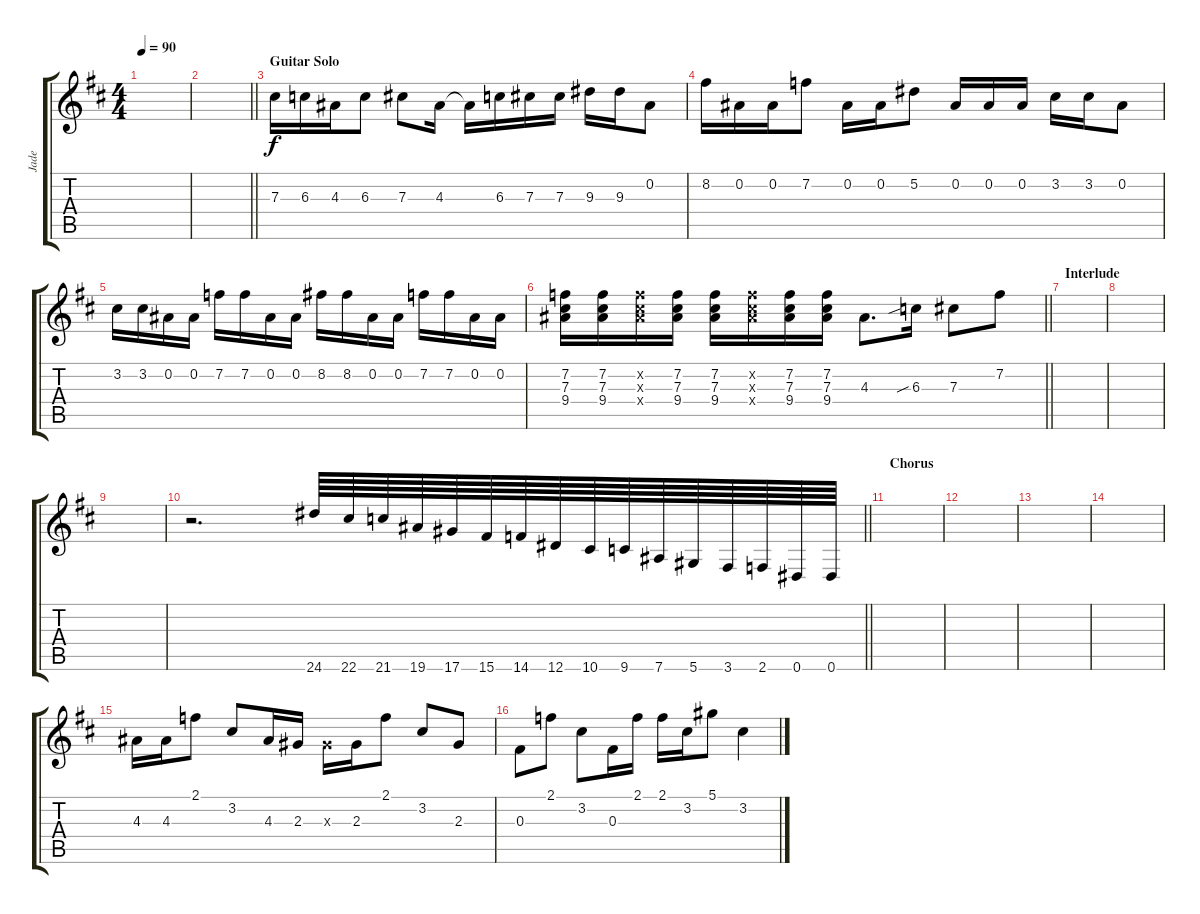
\track ("Jade" "Jade") {instrument distortionguitar}
\staff {score tabs}
\tuning (Eb4 Bb3 Gb3 Db3 Ab2 Eb2) {hide}
\ts (4 4)
\tempo 90
\clef g2
\ks d
|
\barLineRight lightlight
|
\section ("" "Guitar Solo")
7.3.16 6.3.16 4.3.16 6.3.8 7.3.8 4.3.16 4.3{t}.16 6.3.16 7.3.16 7.3.16 9.3.16 9.3.16 0.2.8 |
8.2.16 0.2.16 0.2.16 7.2.8 0.2.16 0.2.16 5.2.8 0.2.16 0.2.16 0.2.16 3.2.16 3.2.16 0.2.8 |
3.2.16 3.2.16 0.2.16 0.2.16 7.2.16 7.2.16 0.2.16 0.2.16 8.2.16 8.2.16 0.2.16 0.2.16 7.2.16 7.2.16 0.2.16 0.2.16 |
\barLineRight lightlight
(7.2 7.3 9.4).16 (7.2 7.3 9.4).16 (7.2{x} 7.3{x} 9.4{x}).16 (7.2 7.3 9.4).16 (7.2 7.3 9.4).16 (7.2{x} 7.3{x} 9.4{x}).16 (7.2 7.3 9.4).16 (7.2 7.3 9.4).16 4.3.8{d} 6.3{sib}.16 7.3.8 7.2.8 |
\section ("" "Interlude")
|
|
|
\barLineRight lightlight
r.2{d instrument guitarharmonics} 24.6.64 22.6.64 21.6.64 19.6.64 17.6.64 15.6.64 14.6.64 12.6.64 10.6.64 9.6.64 7.6.64 5.6.64 3.6.64 2.6.64 0.6.64 0.6.64 |
\section ("" "Chorus")
|
|
|
|
4.3.16 4.3.16 2.1.8 3.2.8 4.3.16 2.3.16 2.3{x}.16 2.3.16 2.1.8 3.2.8 2.3.8 |
0.3.8 2.1.8 3.2.8 0.3.16 2.1.16 2.1.16 3.2.16 5.1.8 3.2.4
